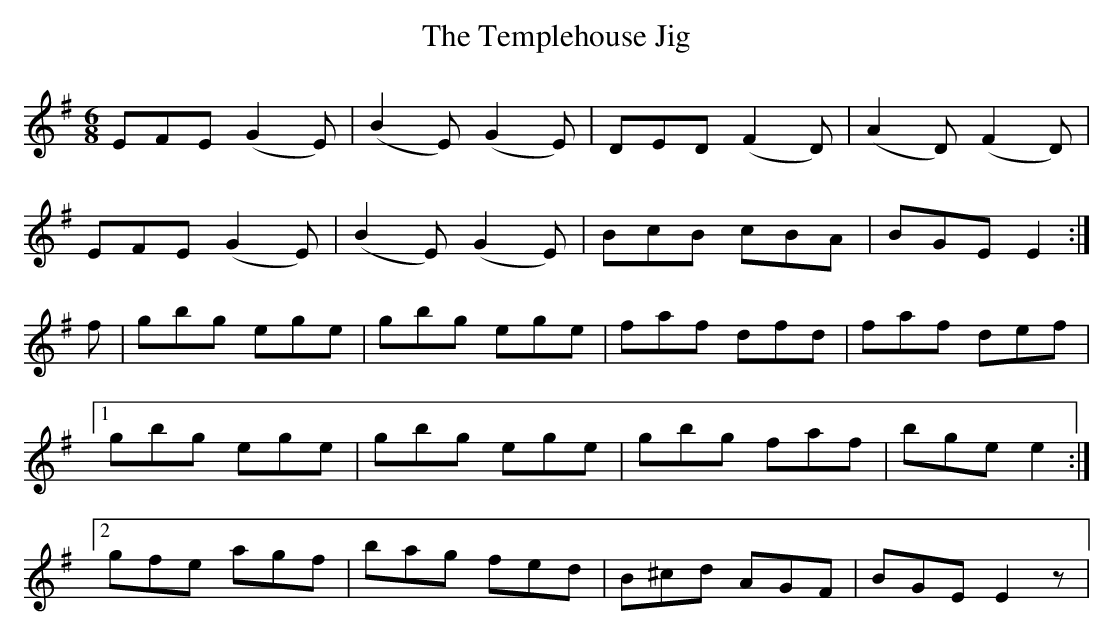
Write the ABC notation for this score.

X:1
T: Templehouse Jig, The
M:6/8
L:1/8
K:Em
EFE (G2 E) | (B2 E) (G2 E) | DED (F2 D) | (A2 D) (F2 D) |
EFE (G2 E) | (B2 E) (G2 E) | BcB cBA | BGE E2 :|
f | gbg ege | gbg ege | faf dfd | faf def |
[1 gbg ege | gbg ege |gbg faf | bge e2 :|
[2 gfe agf | bag fed | B^cd AGF|BGE E2z |
